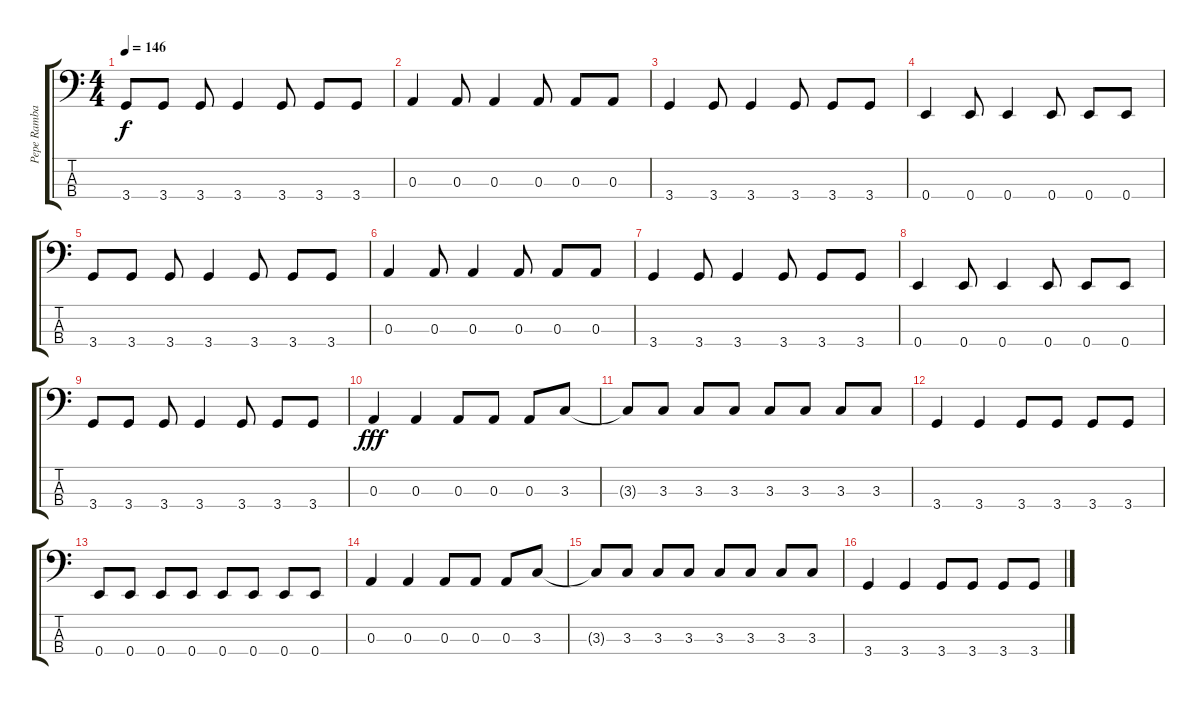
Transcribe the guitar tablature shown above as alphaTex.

\track ("Pepe Rambau" "Pepe Ramba") {instrument electricbasspick}
\staff {score tabs}
\tuning (G2 D2 A1 E1) {hide}
\ts (4 4)
\tempo 146
\clef f4
\ks c
3.4.8{dy f} 3.4.8 3.4.8 3.4.4 3.4.8 3.4.8 3.4.8 |
0.3.4 0.3.8 0.3.4 0.3.8 0.3.8 0.3.8 |
3.4.4 3.4.8 3.4.4 3.4.8 3.4.8 3.4.8 |
0.4.4 0.4.8 0.4.4 0.4.8 0.4.8 0.4.8 |
3.4.8 3.4.8 3.4.8 3.4.4 3.4.8 3.4.8 3.4.8 |
0.3.4 0.3.8 0.3.4 0.3.8 0.3.8 0.3.8 |
3.4.4 3.4.8 3.4.4 3.4.8 3.4.8 3.4.8 |
0.4.4 0.4.8 0.4.4 0.4.8 0.4.8 0.4.8 |
3.4.8 3.4.8 3.4.8 3.4.4 3.4.8 3.4.8 3.4.8 |
0.3.4{dy fff} 0.3.4 0.3.8 0.3.8 0.3.8 3.3.8 |
3.3{t}.8 3.3.8 3.3.8 3.3.8 3.3.8 3.3.8 3.3.8 3.3.8 |
3.4.4 3.4.4 3.4.8 3.4.8 3.4.8 3.4.8 |
0.4.8 0.4.8 0.4.8 0.4.8 0.4.8 0.4.8 0.4.8 0.4.8 |
0.3.4 0.3.4 0.3.8 0.3.8 0.3.8 3.3.8 |
3.3{t}.8 3.3.8 3.3.8 3.3.8 3.3.8 3.3.8 3.3.8 3.3.8 |
3.4.4 3.4.4 3.4.8 3.4.8 3.4.8 3.4.8
